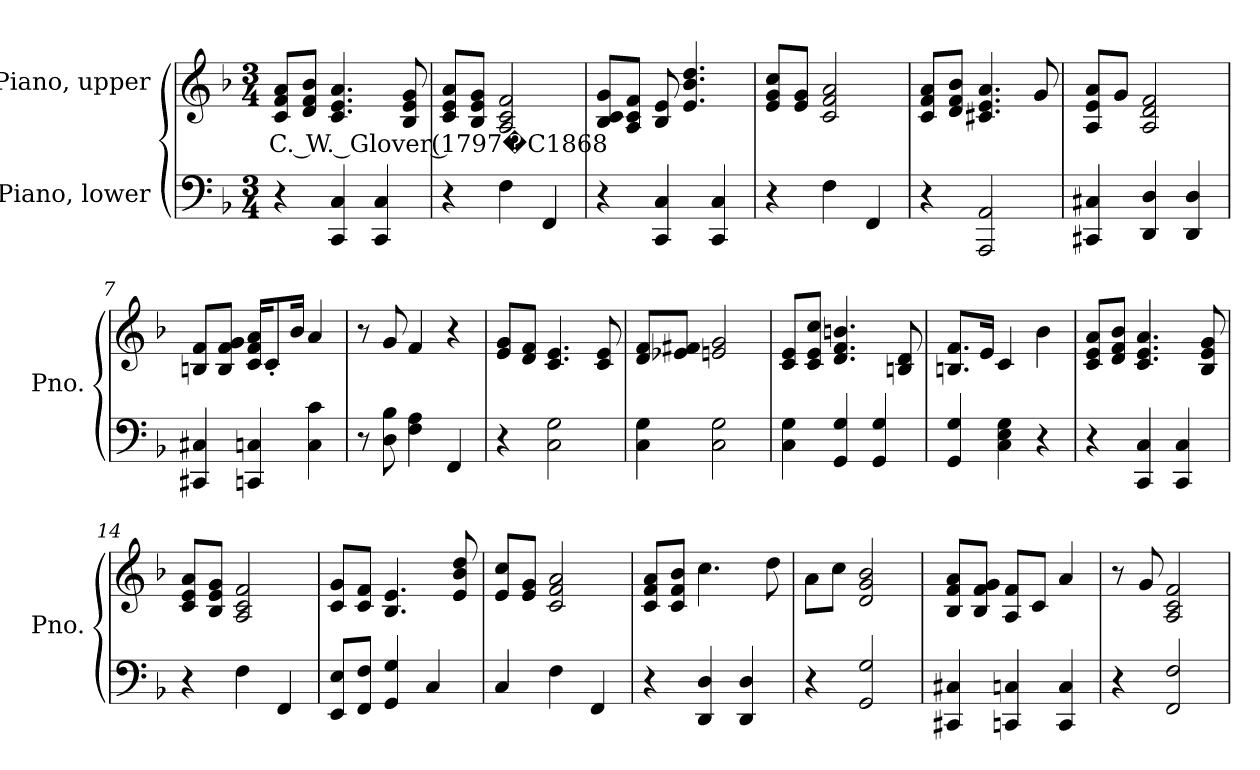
**kern	**kern	**text
*part2	*part1	*part1
*staff2	*staff1	*staff1
*I"Piano, lower	*I"Piano, upper	*
*I'Pno.	*I'Pno.	*
*clefF4	*clefG2	*
*k[b-]	*k[b-]	*
*M3/4	*M3/4	*
*MM76	*MM76	*
=1	=1	=1
!	!	!LO:LY:b
4r	8c/ 8f/ 8a/L	C. W. Glover (1797�C1868
.	8d/ 8f/ 8b-/J	.
4CC/ 4C/	4.c/ 4.e/ 4.a/	.
4CC/ 4C/	.	.
.	8B-/ 8e/ 8g/	.
=2	=2	=2
4r	8c/ 8e/ 8a/L	.
.	8B-/ 8e/ 8g/J	.
4F\	2A/ 2c/ 2f/	.
4FF/	.	.
=3	=3	=3
4r	8B-/ 8c/ 8g/L	.
.	8A/ 8c/ 8f/J	.
4CC/ 4C/	8B-/ 8e/	.
.	4.e/ 4.b-/ 4.dd/	.
4CC/ 4C/	.	.
=4	=4	=4
4r	8e/ 8g/ 8cc/L	.
.	8e/ 8g/J	.
4F\	2c/ 2f/ 2a/	.
4FF/	.	.
!!LO:LB:g=z
=5	=5	=5
4r	8c/ 8f/ 8a/L	.
.	8d/ 8f/ 8b-/J	.
2AAA/ 2AA/	4.c#X/ 4.e/ 4.a/	.
.	8g/	.
=6	=6	=6
4CC#X/ 4C#X/	8A/ 8e/ 8a/L	.
.	8g/J	.
4DD/ 4D/	2A/ 2d/ 2f/	.
4DD/ 4D/	.	.
=7	=7	=7
4CC#X/ 4C#X/	8Bn/ 8f/L	.
.	8B/ 8f/ 8g/J	.
4CCn/ 4Cn/	16c/ 16f/ 16a/KL	.
.	8c'/	.
.	16b-/Jk	.
4C\ 4c\	4a/	.
=8	=8	=8
8r	8r	.
8D\ 8B-\	8g/	.
4F\ 4A\	4f/	.
4FF/	4r	.
=9	=9	=9
4r	8e/ 8g/L	.
.	8d/ 8f/J	.
2C\ 2G\	4.c/ 4.e/	.
.	8c/ 8e/	.
=10	=10	=10
4C\ 4G\	8d/ 8f/L	.
.	8e-X/ 8f#X/J	.
2C\ 2G\	2en/ 2g/	.
!!LO:LB:g=z
=11	=11	=11
4C\ 4G\	8c/ 8e/L	.
.	8c/ 8e/ 8cc/J	.
4GG/ 4G/	4.d/ 4.f/ 4.bn/	.
4GG/ 4G/	.	.
.	8Bn/ 8d/	.
=12	=12	=12
4GG/ 4G/	8.Bn/ 8.f/L	.
.	16e/Jk	.
4C\ 4E\ 4G\	4c/	.
4r	4b-\	.
=13	=13	=13
4r	8c/ 8e/ 8a/L	.
.	8d/ 8f/ 8b-/J	.
4CC/ 4C/	4.c/ 4.e/ 4.a/	.
4CC/ 4C/	.	.
.	8B-/ 8e/ 8g/	.
=14	=14	=14
4r	8c/ 8e/ 8a/L	.
.	8B-/ 8e/ 8g/J	.
4F\	2A/ 2c/ 2f/	.
4FF/	.	.
=15	=15	=15
8EE/ 8E/L	8c/ 8g/L	.
8FF/ 8F/J	8c/ 8f/J	.
4GG/ 4G/	4.B-/ 4.e/	.
4C/	.	.
.	8e/ 8b-/ 8dd/	.
=16	=16	=16
4C/	8e/ 8cc/L	.
.	8e/ 8g/J	.
4F\	2c/ 2f/ 2a/	.
4FF/	.	.
=17	=17	=17
4r	8c/ 8f/ 8a/L	.
.	8c/ 8f/ 8b-/J	.
4DD/ 4D/	4.cc\	.
4DD/ 4D/	.	.
.	8dd\	.
!!LO:LB:g=z
=18	=18	=18
4r	8a\L	.
.	8cc\J	.
2GG/ 2G/	2d/ 2g/ 2b-/	.
=19	=19	=19
4CC#X/ 4C#X/	8B-/ 8f/ 8a/L	.
.	8B-/ 8f/ 8g/J	.
4CCn/ 4Cn/	8A/ 8f/L	.
.	8c/J	.
4CC/ 4C/	4a/	.
=20	=20	=20
4r	8r	.
.	8g/	.
2FF/ 2F/	2A/ 2c/ 2f/	.
=	=	=
*-	*-	*-
